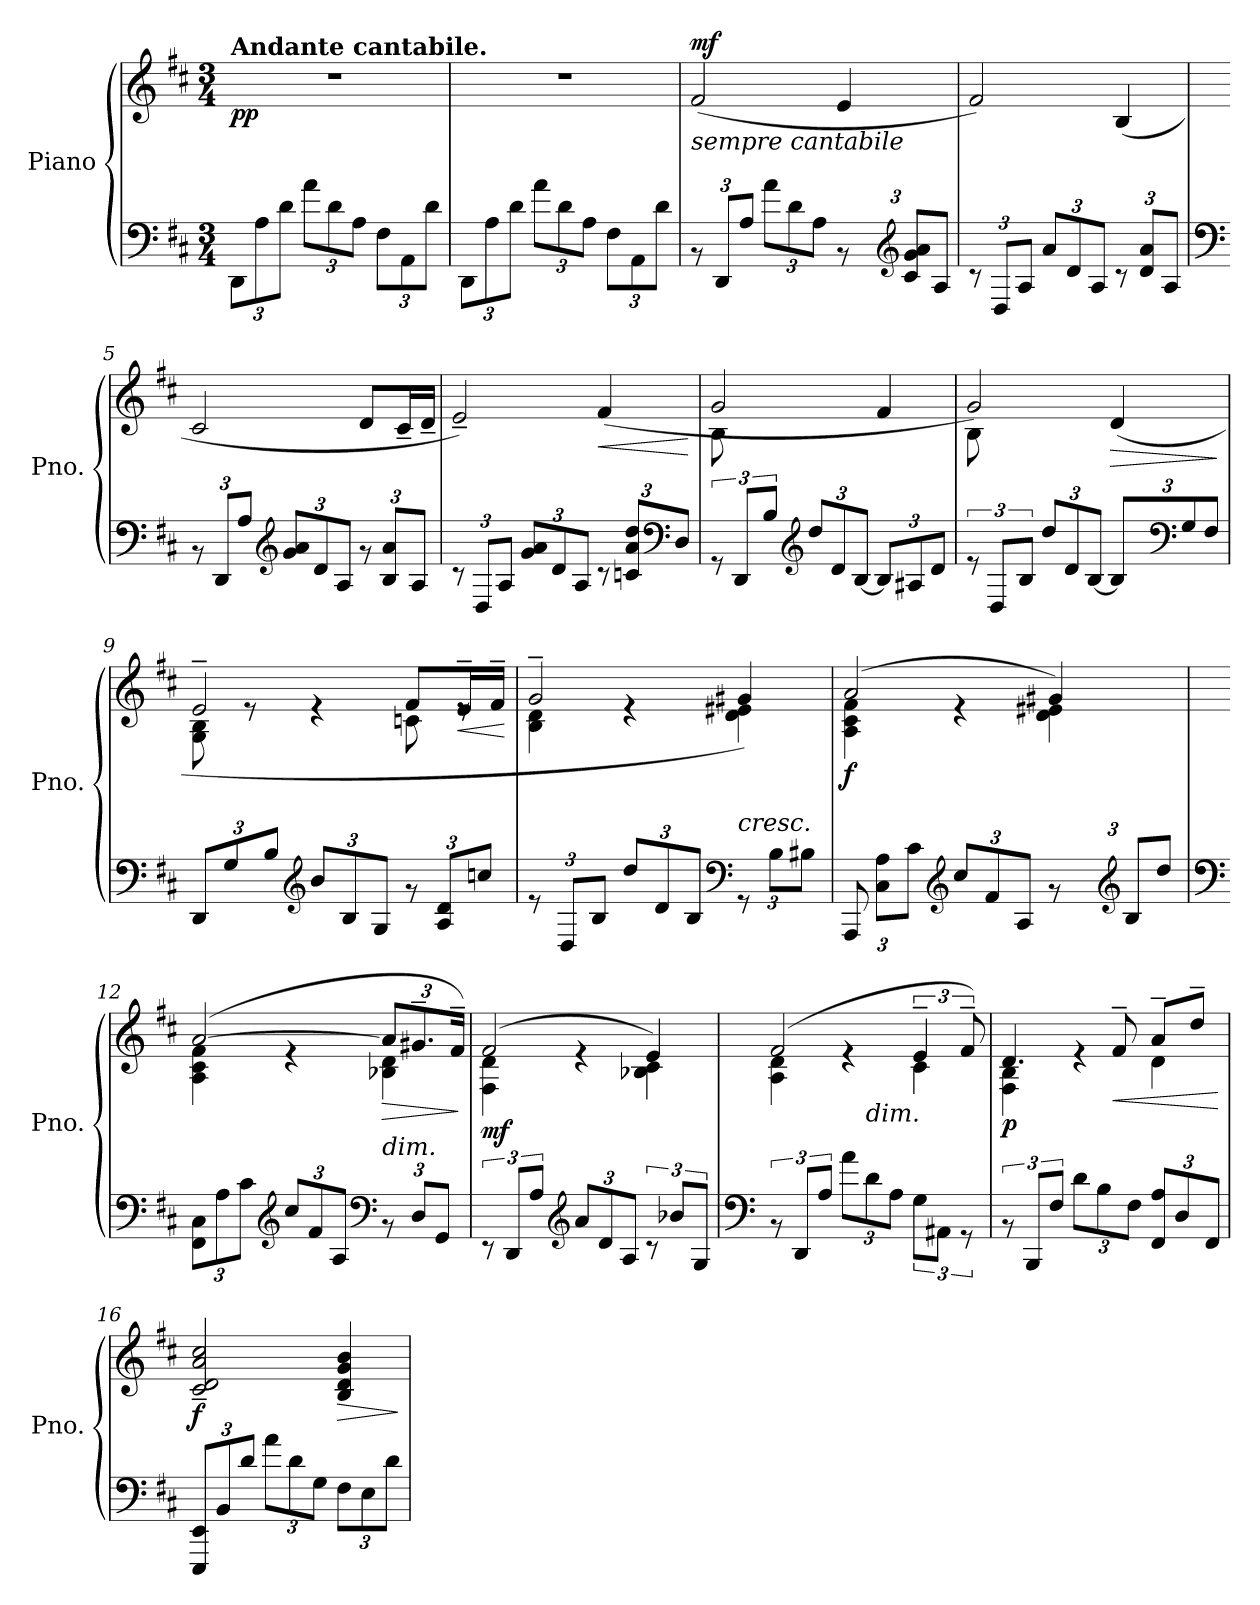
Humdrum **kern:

**kern	**kern	**dynam
*part1	*part1	*part1
*staff2	*staff1	*staff1/2
*I"Piano	*	*
*I'Pno.	*	*
*clefF4	*clefG2	*
*k[f#c#]	*k[f#c#]	*
*M3/4	*M3/4	*
*MM50	*MM50	*
=1	=1	=1
*^	*	*
*	*Xbrackettup	*	*
!	!	!LO:TX:a:B:t=Andante cantabile.	!
!	!	!	!LO:DY:b
2.ryy	12DD\L	2.r	pp
.	12A\	.	.
.	12d\J	.	.
.	12a\L	.	.
.	12d\	.	.
.	12A\J	.	.
.	12F#\L	.	.
.	12AA\	.	.
.	12d\J	.	.
=2	=2	=2	=2
2.ryy	12DD\L	2.r	.
.	12A\	.	.
.	12d\J	.	.
.	12a\L	.	.
.	12d\	.	.
.	12A\J	.	.
.	12F#\L	.	.
.	12AA\	.	.
.	12d\J	.	.
=3	=3	=3	=3
!	!	!LO:TX:b:i:t=sempre cantabile	!
!	!	!	!LO:DY:a
2.ryy	12r	(>2f#/	mf
.	12DD/L	.	.
.	12A/J	.	.
.	12a\L	.	.
.	12d\	.	.
.	12A\J	.	.
.	12r	4e/	.
*clefG2	*	*	*
.	12c#/ 12g/ 12a/L	.	.
.	12A/J	.	.
!!LO:LB:g=z
=4	=4	=4	=4
2.ryy	12r	2f#/)	.
.	12D/L	.	.
.	12A/J	.	.
.	12a/L	.	.
.	12d/	.	.
.	12A/J	.	.
.	12r	(>4B/	.
.	12d/ 12a/L	.	.
.	12A/J	.	.
=5	=5	=5	=5
*clefF4	*	*	*
2.ryy	12r	2c#/	.
.	12DD/L	.	.
.	12A/J	.	.
*clefG2	*	*	*
.	12g/ 12a/L	.	.
.	12d/	.	.
.	12A/J	.	.
.	12r	8d/L	.
.	12B/ 12a/L	.	.
.	.	16c#~/L	.
.	12A/J	.	.
.	.	16d~/JJ	.
=6	=6	=6	=6
2.ryy	12r	2e~/)	.
.	12D/L	.	.
.	12A/J	.	.
.	12g/ 12a/L	.	.
.	12d/	.	.
.	12A/J	.	.
!	!	!	!LO:HP:b
.	12r	(>4f#/	<
.	12cn/ 12a/ 12dd/L	.	.
*clefF4	*	*	*
.	12D/J	.	.
*v	*v	*	*
.	.	[
!!LO:LB:g=z
=7	=7	=7
*^	*	*
*	*brackettup	*	*
*	*	*^	*
2.ryy	12r	2g/	8B\	.
.	12DD/L	.	.	.
.	.	.	8ryy	.
.	12B/J	.	.	.
*clefG2	*	*	*	*
*	*Xbrackettup	*	*	*
.	12dd/L	.	2ryy	.
.	12d/	.	.	.
.	[12B/J	.	.	.
.	12B/L]	4f#/	.	.
.	12A#X/	.	.	.
.	12d/J	.	.	.
!!LO:LB:g=z	!!
=8	=8	=8	=8	=8
*	*brackettup	*	*	*
2.ryy	12r	2g/)	8B\	.
.	12D/L	.	.	.
.	.	.	8ryy	.
.	12B/J	.	.	.
*	*Xbrackettup	*	*	*
.	12dd/L	.	2ryy	.
.	12d/	.	.	.
.	[12B/J	.	.	.
!	!	!	!	!LO:HP:b
.	12B/L]	(>4d/	.	>
*clefF4	*	*	*	*
.	12G/	.	.	.
.	12F#/J	.	.	.
*v	*v	*	*	*
*	*v	*v	*
.	.	]
=9	=9	=9
*^	*^	*
2.ryy	12DD/L	2e~/	8G\ 8B\	.
.	12G/	.	.	.
.	.	.	8re	.
.	12B/J	.	.	.
*clefG2	*	*	*	*
.	12b/L	.	4re	.
.	12B/	.	.	.
.	12G/J	.	.	.
.	12r	8f#/L	8cn\	.
.	12A/ 12d/L	.	.	.
!	!	!	!	!LO:HP:b
.	.	16e~/L	8re	<
.	12ccn/J	.	.	.
.	.	16f#~/JJ	.	.
*v	*v	*	*	*
*	*v	*v	*
.	.	[
=10	=10	=10
*^	*^	*
2.ryy	12r	2g~/	4B\ 4d\	.
.	12D/L	.	.	.
.	12B/J	.	.	.
.	12dd/L	.	4re	.
.	12d/	.	.	.
.	12B/J	.	.	.
*clefF4	*	*	*	*
!	!LO:TX:a:i:t=cresc.	!	!	!
.	12r	4g#X/)	4d\ 4e#X\	.
.	12B\L	.	.	.
.	12B#X\J	.	.	.
!!LO:LB:g=z	!!
=11	=11	=11	=11	=11
!	!	!	!	!LO:DY:b
2.ryy	12AAA/	(>2a/	4A\ 4c#\ 4f#\	f
.	12C#\ 12A\L	.	.	.
.	12c#\J	.	.	.
*clefG2	*	*	*	*
.	12cc#/L	.	4re	.
.	12f#/	.	.	.
.	12A/J	.	.	.
.	12r	4g#X/)	4d\ 4e#X\	.
*clefG2	*	*	*	*
.	12B/L	.	.	.
.	12dd/J	.	.	.
!!LO:PB:g=z	!!
=12	=12	=12	=12	=12
*clefF4	*	*	*	*
2.ryy	12FF#\ 12C#\L	(>[2a/	4A\ 4c#\ 4f#\	.
.	12A\	.	.	.
.	12c#\J	.	.	.
*clefG2	*	*	*	*
.	12cc#/L	.	4re	.
.	12f#/	.	.	.
.	12A/J	.	.	.
*clefF4	*	*	*	*
*	*	*Xbrackettup	*	*
!	!LO:TX:a:i:t=dim.	!	!	!
!	!	!	!	!LO:HP:b
.	12r	12a/L]	4B-X\ 4d\	>
.	12D/L	12.g#X~/	.	.
.	12GG/J	.	.	.
.	.	24f#~/Jk)	.	.
*v	*v	*	*	*
*	*v	*v	*
.	.	]
=13	=13	=13
*^	*	*
*	*brackettup	*	*
*	*	*^	*
!	!	!	!	!LO:DY:b
2.ryy	12r	(>2f#/	4F#\ 4d\	mf
.	12DD/L	.	.	.
.	12A/J	.	.	.
*clefG2	*	*	*	*
*	*Xbrackettup	*	*	*
.	12a/L	.	4re	.
.	12d/	.	.	.
.	12A/J	.	.	.
*	*brackettup	*	*	*
.	12r	4e/)	4B-X\ 4c#\	.
.	12b-X/L	.	.	.
.	12G/J	.	.	.
=14	=14	=14	=14	=14
*clefF4	*	*	*	*
2.ryy	12r	(>2f#/	4A\ 4d\	.
.	12DD/L	.	.	.
.	12A/J	.	.	.
*	*Xbrackettup	*	*	*
.	12a\L	.	4re	.
!	!LO:TX:a:i:t=dim.	!	!	!
.	12d\	.	.	.
.	12A\J	.	.	.
*	*brackettup	*brackettup	*	*
.	12G\L	6e~/	4c#\	.
.	12AA#X\J	.	.	.
.	12r	12f#~/)	.	.
!!LO:LB:g=z	!!
=15	=15	=15	=15	=15
!	!	!	!	!LO:DY:b
2.ryy	12r	4.d/	4F#\ 4B\	p
.	12BBB/L	.	.	.
.	12F#/J	.	.	.
*	*Xbrackettup	*	*	*
.	12d\L	.	4re	.
.	12B\	.	.	.
!	!	!	!	!LO:HP:b
.	.	8f#~/	.	<
.	12F#\J	.	.	.
.	12FF#/ 12A/L	8a~/L	4d\	.
.	12D/	.	.	.
.	.	8dd~/J	.	.
.	12FF#/J	.	.	.
*v	*v	*	*	*
*	*v	*v	*
.	.	[
!!LO:LB:g=z
=16	=16	=16
*^	*	*
!	!	!	!LO:DY:b
2.ryy	12EEE/ 12EE/L	2c#/~ 2d/~ 2a/~ 2cc#/~	f
.	12BB/	.	.
.	12d/J	.	.
.	12a\L	.	.
.	12d\	.	.
.	12G\J	.	.
!	!	!	!LO:HP:b
.	12F#\L	4B/ 4d/ 4g/ 4b/	>
.	12E\	.	.
.	12d\J	.	.
*v	*v	*	*
.	.	]
=	=	=
*-	*-	*-
